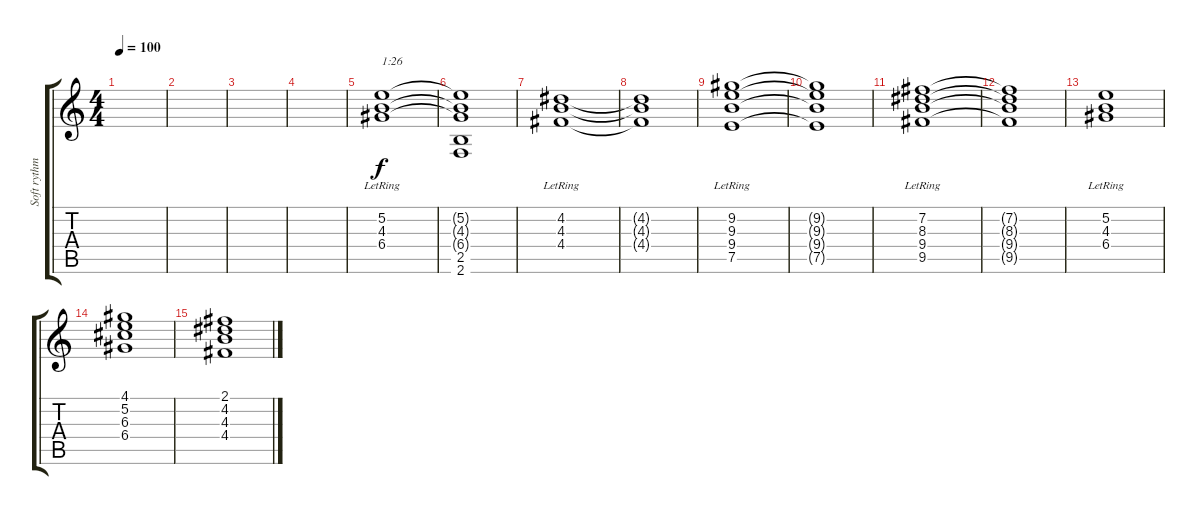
\track ("Soft rythm guitar" "Soft rythm") {instrument electricguitarclean}
\staff {score tabs}
\tuning (E4 B3 G3 D3 A2 Eb2) {hide}
\ts (4 4)
\tempo 100
\clef g2
\ks c
|
|
|
|
(5.2{lr} 4.3{lr} 6.4{lr}).1{txt "1:26"} |
(5.2{t} 4.3{t} 6.4{t} 2.5 2.6).1 |
(4.2{lr} 4.3{lr} 4.4{lr}).1 |
(4.2{t} 4.3{t} 4.4{t}).1 |
(9.2{lr} 9.3{lr} 9.4{lr} 7.5{lr}).1 |
(9.2{t} 9.3{t} 9.4{t} 7.5{t}).1 |
(7.2{lr} 8.3{lr} 9.4{lr} 9.5{lr}).1 |
(7.2{t} 8.3{t} 9.4{t} 9.5{t}).1 |
(5.2{lr} 4.3{lr} 6.4{lr}).1 |
(4.1 5.2 6.3 6.4).1 |
(2.1 4.2 4.3 4.4).1
